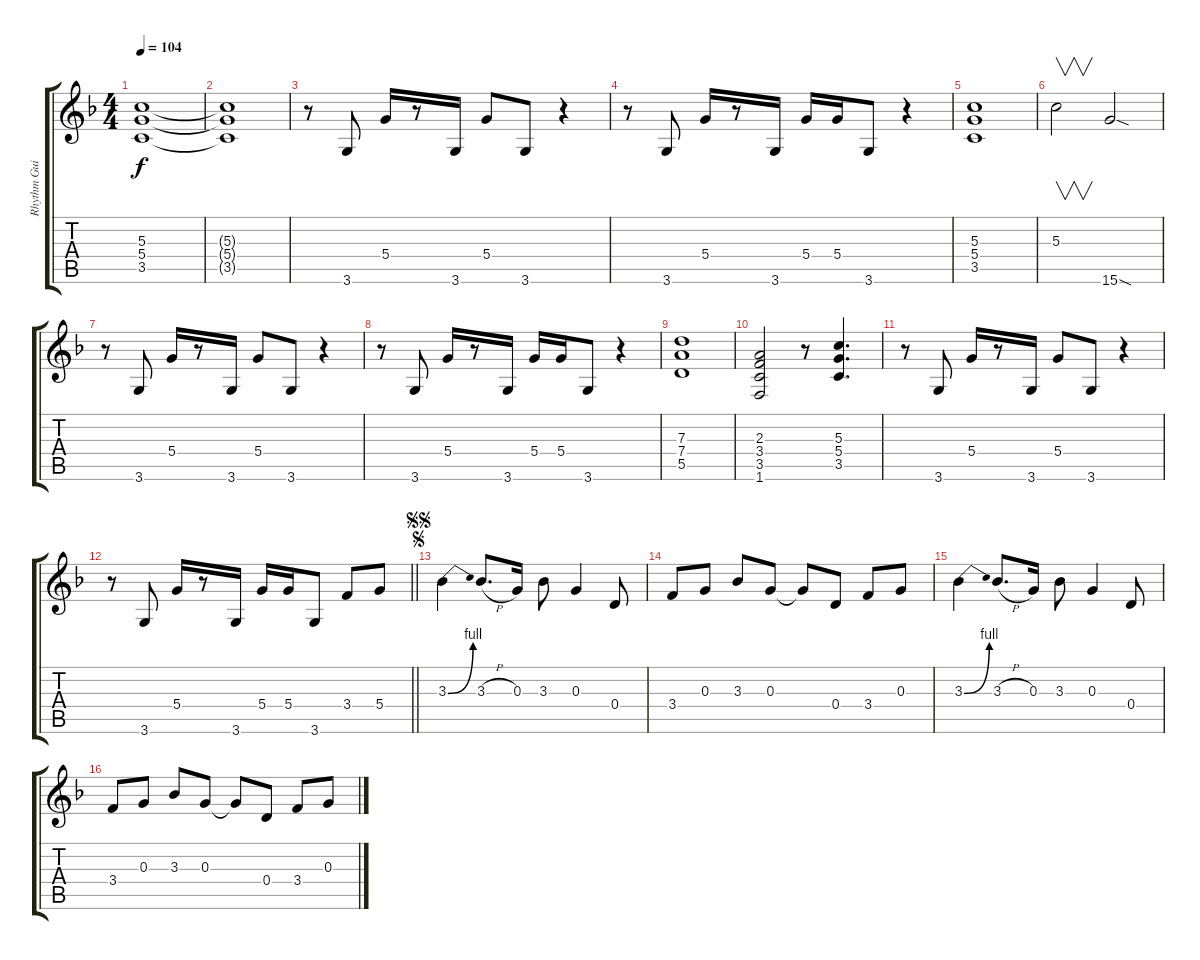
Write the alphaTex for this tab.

\track ("Rhythm Guitar II" "Rhythm Gui") {instrument overdrivenguitar}
\staff {score tabs}
\tuning (E4 B3 G3 D3 A2 E2) {hide}
\ts (4 4)
\tempo 104
\clef g2
\ks f
(5.3 5.4 3.5).1{dy f} |
(5.3{t} 5.4{t} 3.5{t}).1 |
r.8 3.6.8 5.4.16 r.8 3.6.16 5.4.8 3.6.8 r.4 |
r.8 3.6.8 5.4.16 r.8 3.6.16 5.4.16 5.4.16 3.6.8 r.4 |
(5.3 5.4 3.5).1 |
5.3.2{v} 15.6{sod}.2 |
r.8 3.6.8 5.4.16 r.8 3.6.16 5.4.8 3.6.8 r.4 |
r.8 3.6.8 5.4.16 r.8 3.6.16 5.4.16 5.4.16 3.6.8 r.4 |
(7.3 7.4 5.5).1 |
(2.3 3.4 3.5 1.6).2 r.8 (5.3 5.4 3.5).4{d} |
r.8 3.6.8 5.4.16 r.8 3.6.16 5.4.8 3.6.8 r.4 |
\barLineRight lightlight
r.8 3.6.8 5.4.16 r.8 3.6.16 5.4.16 5.4.16 3.6.8 3.4.8 5.4.8 |
\jump segno
\jump segnosegno
3.3{be (bend 0 0 60 4)}.4 3.3{h}.8{d} 0.3.16 3.3.8 0.3.4 0.4.8 |
3.4.8 0.3.8 3.3.8 0.3.8 0.3{t}.8 0.4.8 3.4.8 0.3.8 |
3.3{be (bend 0 0 60 4)}.4 3.3{h}.8{d} 0.3.16 3.3.8 0.3.4 0.4.8 |
3.4.8 0.3.8 3.3.8 0.3.8 0.3{t}.8 0.4.8 3.4.8 0.3.8
